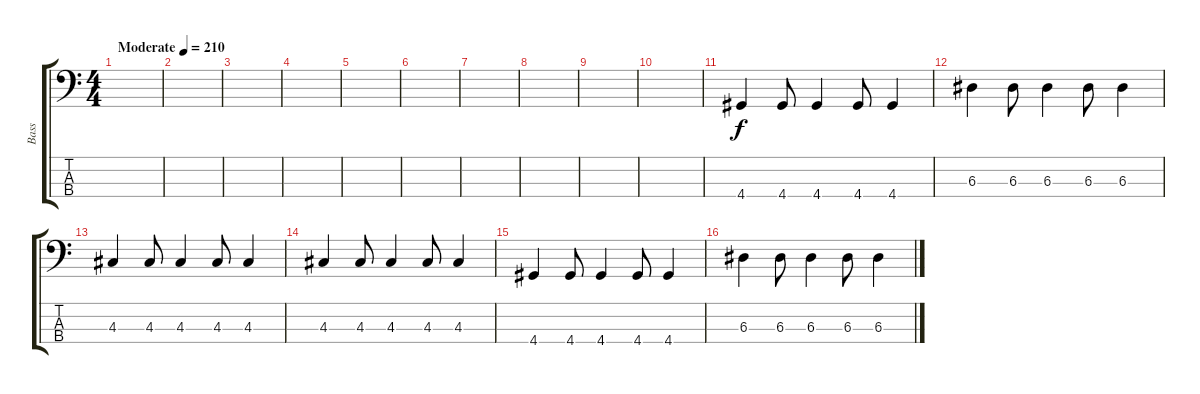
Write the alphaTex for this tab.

\track ("Bass" "Bass") {instrument electricbassfinger}
\staff {score tabs}
\tuning (G2 D2 A1 E1) {hide}
\ts (4 4)
\tempo (210 "Moderate")
\clef f4
\ks c
|
|
|
|
|
|
|
|
|
|
4.4.4 4.4.8 4.4.4 4.4.8 4.4.4 |
6.3.4 6.3.8 6.3.4 6.3.8 6.3.4 |
4.3.4 4.3.8 4.3.4 4.3.8 4.3.4 |
4.3.4 4.3.8 4.3.4 4.3.8 4.3.4 |
4.4.4 4.4.8 4.4.4 4.4.8 4.4.4 |
6.3.4 6.3.8 6.3.4 6.3.8 6.3.4
